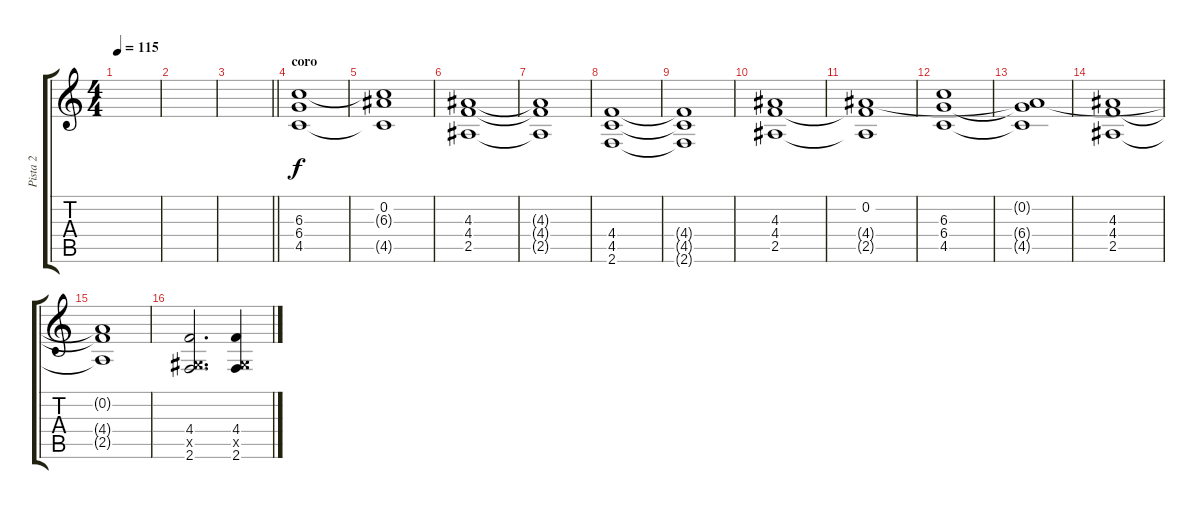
\track ("Pista 2" "Pista 2") {instrument overdrivenguitar}
\staff {score tabs}
\tuning (Eb4 Bb3 Gb3 Db3 Ab2 Eb2) {hide}
\ts (4 4)
\tempo 115
\clef g2
\ks c
|
|
\barLineRight lightlight
|
\section ("" "coro")
(6.3 6.4 4.5).1 |
(0.2 6.3{t} 4.5{t}).1 |
(4.3 4.4 2.5).1 |
(4.3{t} 4.4{t} 2.5{t}).1 |
(4.4 4.5 2.6).1 |
(4.4{t} 4.5{t} 2.6{t}).1 |
(4.3 4.4 2.5).1 |
(0.2 4.4{t} 2.5{t}).1 |
(6.3 6.4 4.5).1 |
(0.2{t} 6.4{t} 4.5{t}).1 |
(4.3 4.4 2.5).1 |
(0.2{t} 4.4{t} 2.5{t}).1 |
(4.4 0.5{x} 2.6).2{d} (4.4{ss} 0.5{x} 2.6{ss}).4
